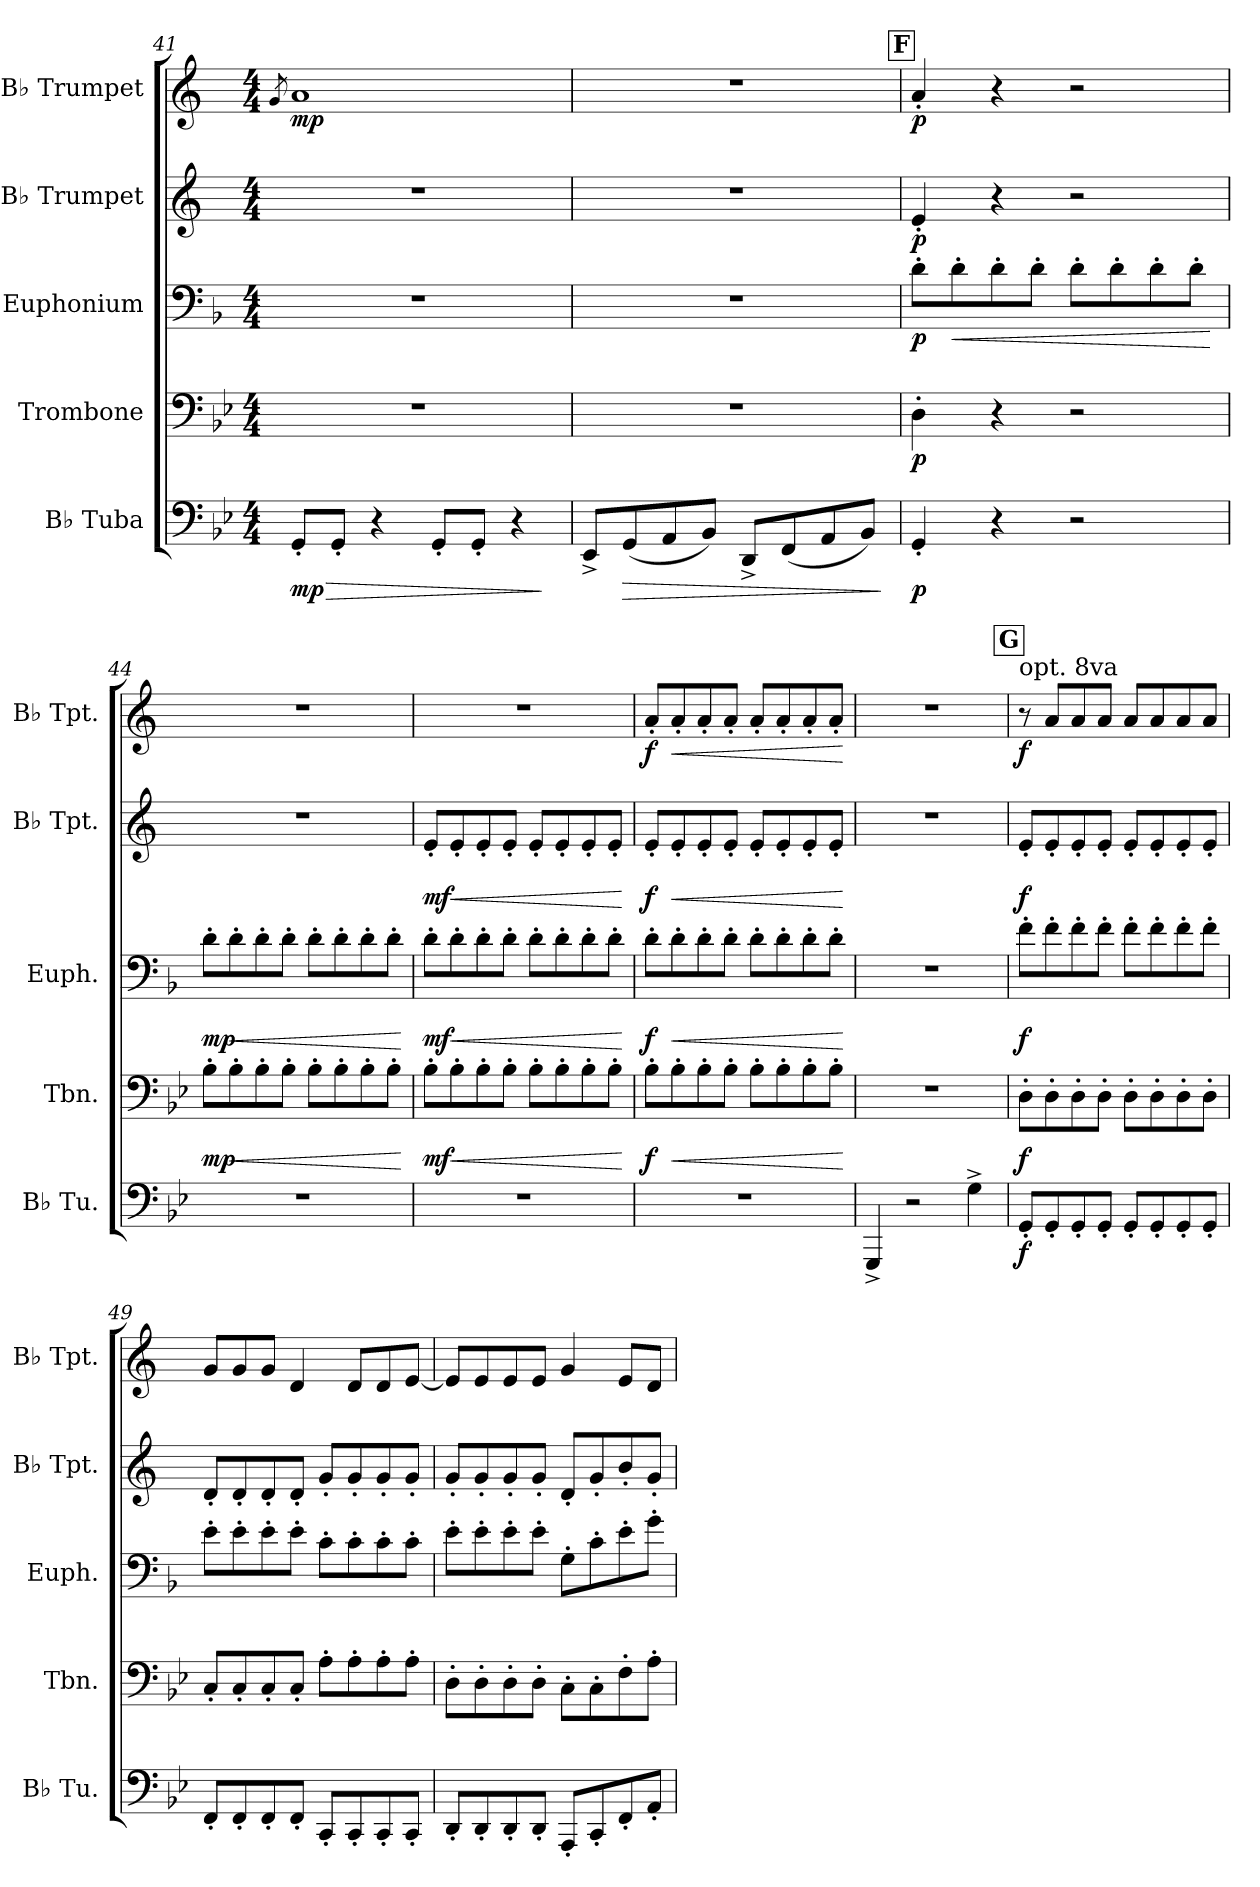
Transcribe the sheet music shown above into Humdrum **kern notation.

**kern	**dynam	**kern	**dynam	**kern	**dynam	**kern	**dynam	**kern	**dynam
*part5	*part5	*part4	*part4	*part3	*part3	*part2	*part2	*part1	*part1
*staff5	*staff5	*staff4	*staff4	*staff3	*staff3	*staff2	*staff2	*staff1	*staff1
*I"B♭ Tuba	*	*I"Trombone	*	*I"Euphonium	*	*I"B♭ Trumpet	*	*I"B♭ Trumpet	*
*I'B♭ Tu.	*	*I'Tbn.	*	*I'Euph.	*	*I'B♭ Tpt.	*	*I'B♭ Tpt.	*
*clefF4	*	*clefF4	*	*clefF4	*	*clefG2	*	*clefG2	*
*	*	*	*	*ITrd4c7	*	*ITrd1c2	*	*ITrd1c2	*
*k[b-e-]	*	*k[b-e-]	*	*k[b-e-]	*	*k[b-e-]	*	*k[b-e-]	*
*M4/4	*	*M4/4	*	*M4/4	*	*M4/4	*	*M4/4	*
=41	=41	=41	=41	=41	=41	=41	=41	=41	=41
.	.	.	.	.	.	.	.	8qf/	.
!	!LO:HP:b	!	!	!	!	!	!	!	!
!	!LO:DY:n=1:b	!	!	!	!	!	!	!	!LO:DY:b
8GG'/L	> mp	1r	.	1r	.	1r	.	1g	mp
8GG'/J	.	.	.	.	.	.	.	.	.
4r	.	.	.	.	.	.	.	.	.
8GG'/L	.	.	.	.	.	.	.	.	.
8GG'/J	.	.	.	.	.	.	.	.	.
4r	.	.	.	.	.	.	.	.	.
.	]	.	.	.	.	.	.	.	.
=42	=42	=42	=42	=42	=42	=42	=42	=42	=42
8EE-^/L	.	1r	.	1r	.	1r	.	1r	.
!	!LO:HP:b	!	!	!	!	!	!	!	!
(8GG/	>	.	.	.	.	.	.	.	.
8AA/	.	.	.	.	.	.	.	.	.
8BB-/J)	.	.	.	.	.	.	.	.	.
8DD^/L	.	.	.	.	.	.	.	.	.
(8FF/	.	.	.	.	.	.	.	.	.
8AA/	.	.	.	.	.	.	.	.	.
8BB-/J)	.	.	.	.	.	.	.	.	.
.	]	.	.	.	.	.	.	.	.
!!LO:REH:place=s1:a:B:fs=14:t=F
=43	=43	=43	=43	=43	=43	=43	=43	=43	=43
!	!LO:DY:b	!	!LO:DY:b	!	!LO:DY:b	!	!LO:DY:b	!	!LO:DY:b
4GG'/	p	4D'\	p	8G'\L	p	4d'/	p	4g'/	p
!	!	!	!	!	!LO:HP:b	!	!	!	!
.	.	.	.	8G'\	<	.	.	.	.
4r	.	4r	.	8G'\	.	4r	.	4r	.
.	.	.	.	8G'\J	.	.	.	.	.
2r	.	2r	.	8G'\L	.	2r	.	2r	.
.	.	.	.	8G'\	.	.	.	.	.
.	.	.	.	8G'\	.	.	.	.	.
.	.	.	.	8G'\J	.	.	.	.	.
.	.	.	.	.	[	.	.	.	.
=44	=44	=44	=44	=44	=44	=44	=44	=44	=44
!	!	!	!LO:DY:b	!	!LO:DY:b	!	!	!	!
1r	.	8B-'\L	mp	8G'\L	mp	1r	.	1r	.
!	!	!	!LO:HP:b	!	!LO:HP:b	!	!	!	!
.	.	8B-'\	<	8G'\	<	.	.	.	.
.	.	8B-'\	.	8G'\	.	.	.	.	.
.	.	8B-'\J	.	8G'\J	.	.	.	.	.
.	.	8B-'\L	.	8G'\L	.	.	.	.	.
.	.	8B-'\	.	8G'\	.	.	.	.	.
.	.	8B-'\	.	8G'\	.	.	.	.	.
.	.	8B-'\J	.	8G'\J	.	.	.	.	.
.	.	.	[	.	[	.	.	.	.
!!LO:LB:g=z
=45	=45	=45	=45	=45	=45	=45	=45	=45	=45
!	!	!	!LO:DY:b	!	!LO:DY:b	!	!LO:DY:b	!	!
1r	.	8B-'\L	mf	8G'\L	mf	8d'/L	mf	1r	.
!	!	!	!LO:HP:b	!	!LO:HP:b	!	!LO:HP:b	!	!
.	.	8B-'\	<	8G'\	<	8d'/	<	.	.
.	.	8B-'\	.	8G'\	.	8d'/	.	.	.
.	.	8B-'\J	.	8G'\J	.	8d'/J	.	.	.
.	.	8B-'\L	.	8G'\L	.	8d'/L	.	.	.
.	.	8B-'\	.	8G'\	.	8d'/	.	.	.
.	.	8B-'\	.	8G'\	.	8d'/	.	.	.
.	.	8B-'\J	.	8G'\J	.	8d'/J	.	.	.
.	.	.	[	.	[	.	[	.	.
=46	=46	=46	=46	=46	=46	=46	=46	=46	=46
!	!	!	!LO:DY:b	!	!LO:DY:b	!	!LO:DY:b	!	!LO:DY:b
1r	.	8B-'\L	f	8G'\L	f	8d'/L	f	8g'/L	f
!	!	!	!LO:HP:b	!	!LO:HP:b	!	!LO:HP:b	!	!LO:HP:b
.	.	8B-'\	<	8G'\	<	8d'/	<	8g'/	<
.	.	8B-'\	.	8G'\	.	8d'/	.	8g'/	.
.	.	8B-'\J	.	8G'\J	.	8d'/J	.	8g'/J	.
.	.	8B-'\L	.	8G'\L	.	8d'/L	.	8g'/L	.
.	.	8B-'\	.	8G'\	.	8d'/	.	8g'/	.
.	.	8B-'\	.	8G'\	.	8d'/	.	8g'/	.
.	.	8B-'\J	.	8G'\J	.	8d'/J	.	8g'/J	.
.	.	.	[	.	[	.	[	.	[
=47	=47	=47	=47	=47	=47	=47	=47	=47	=47
4GGG^/	.	1r	.	1r	.	1r	.	1r	.
2r	.	.	.	.	.	.	.	.	.
4G^\	.	.	.	.	.	.	.	.	.
!!LO:REH:place=s1:a:B:fs=14:t=G
=48	=48	=48	=48	=48	=48	=48	=48	=48	=48
!	!	!	!	!	!	!	!	!LO:TX:a:t=opt. 8va	!
!	!LO:DY:b	!	!LO:DY:b	!	!LO:DY:b	!	!LO:DY:b	!	!LO:DY:b
8GG'/L	f	8D'\L	f	8B-'\L	f	8d'/L	f	8r	f
8GG'/	.	8D'\	.	8B-'\	.	8d'/	.	8g/L	.
8GG'/	.	8D'\	.	8B-'\	.	8d'/	.	8g/	.
8GG'/J	.	8D'\J	.	8B-'\J	.	8d'/J	.	8g/J	.
8GG'/L	.	8D'\L	.	8B-'\L	.	8d'/L	.	8g/L	.
8GG'/	.	8D'\	.	8B-'\	.	8d'/	.	8g/	.
8GG'/	.	8D'\	.	8B-'\	.	8d'/	.	8g/	.
8GG'/J	.	8D'\J	.	8B-'\J	.	8d'/J	.	8g/J	.
=49	=49	=49	=49	=49	=49	=49	=49	=49	=49
8FF'/L	.	8C'/L	.	8A'\L	.	8c'/L	.	8f/L	.
8FF'/	.	8C'/	.	8A'\	.	8c'/	.	8f/	.
8FF'/	.	8C'/	.	8A'\	.	8c'/	.	8f/J	.
8FF'/J	.	8C'/J	.	8A'\J	.	8c'/J	.	4c/	.
8CC'/L	.	8A'\L	.	8F'\L	.	8f'/L	.	.	.
8CC'/	.	8A'\	.	8F'\	.	8f'/	.	8c/L	.
8CC'/	.	8A'\	.	8F'\	.	8f'/	.	8c/	.
8CC'/J	.	8A'\J	.	8F'\J	.	8f'/J	.	[8d/J	.
!!LO:PB:g=z
=50	=50	=50	=50	=50	=50	=50	=50	=50	=50
8DD'/L	.	8D'\L	.	8A'\L	.	8f'/L	.	8d/L]	.
8DD'/	.	8D'\	.	8A'\	.	8f'/	.	8d/	.
8DD'/	.	8D'\	.	8A'\	.	8f'/	.	8d/	.
8DD'/J	.	8D'\J	.	8A'\J	.	8f'/J	.	8d/J	.
8AAA'/L	.	8C'\L	.	8C'\L	.	8c'/L	.	4f/	.
8CC'/	.	8C'\	.	8F'\	.	8f'/	.	.	.
8FF'/	.	8F'\	.	8A'\	.	8a'/	.	8d/L	.
8AA'/J	.	8A'\J	.	8c'\J	.	8f'/J	.	8c/J	.
=	=	=	=	=	=	=	=	=	=
*-	*-	*-	*-	*-	*-	*-	*-	*-	*-
